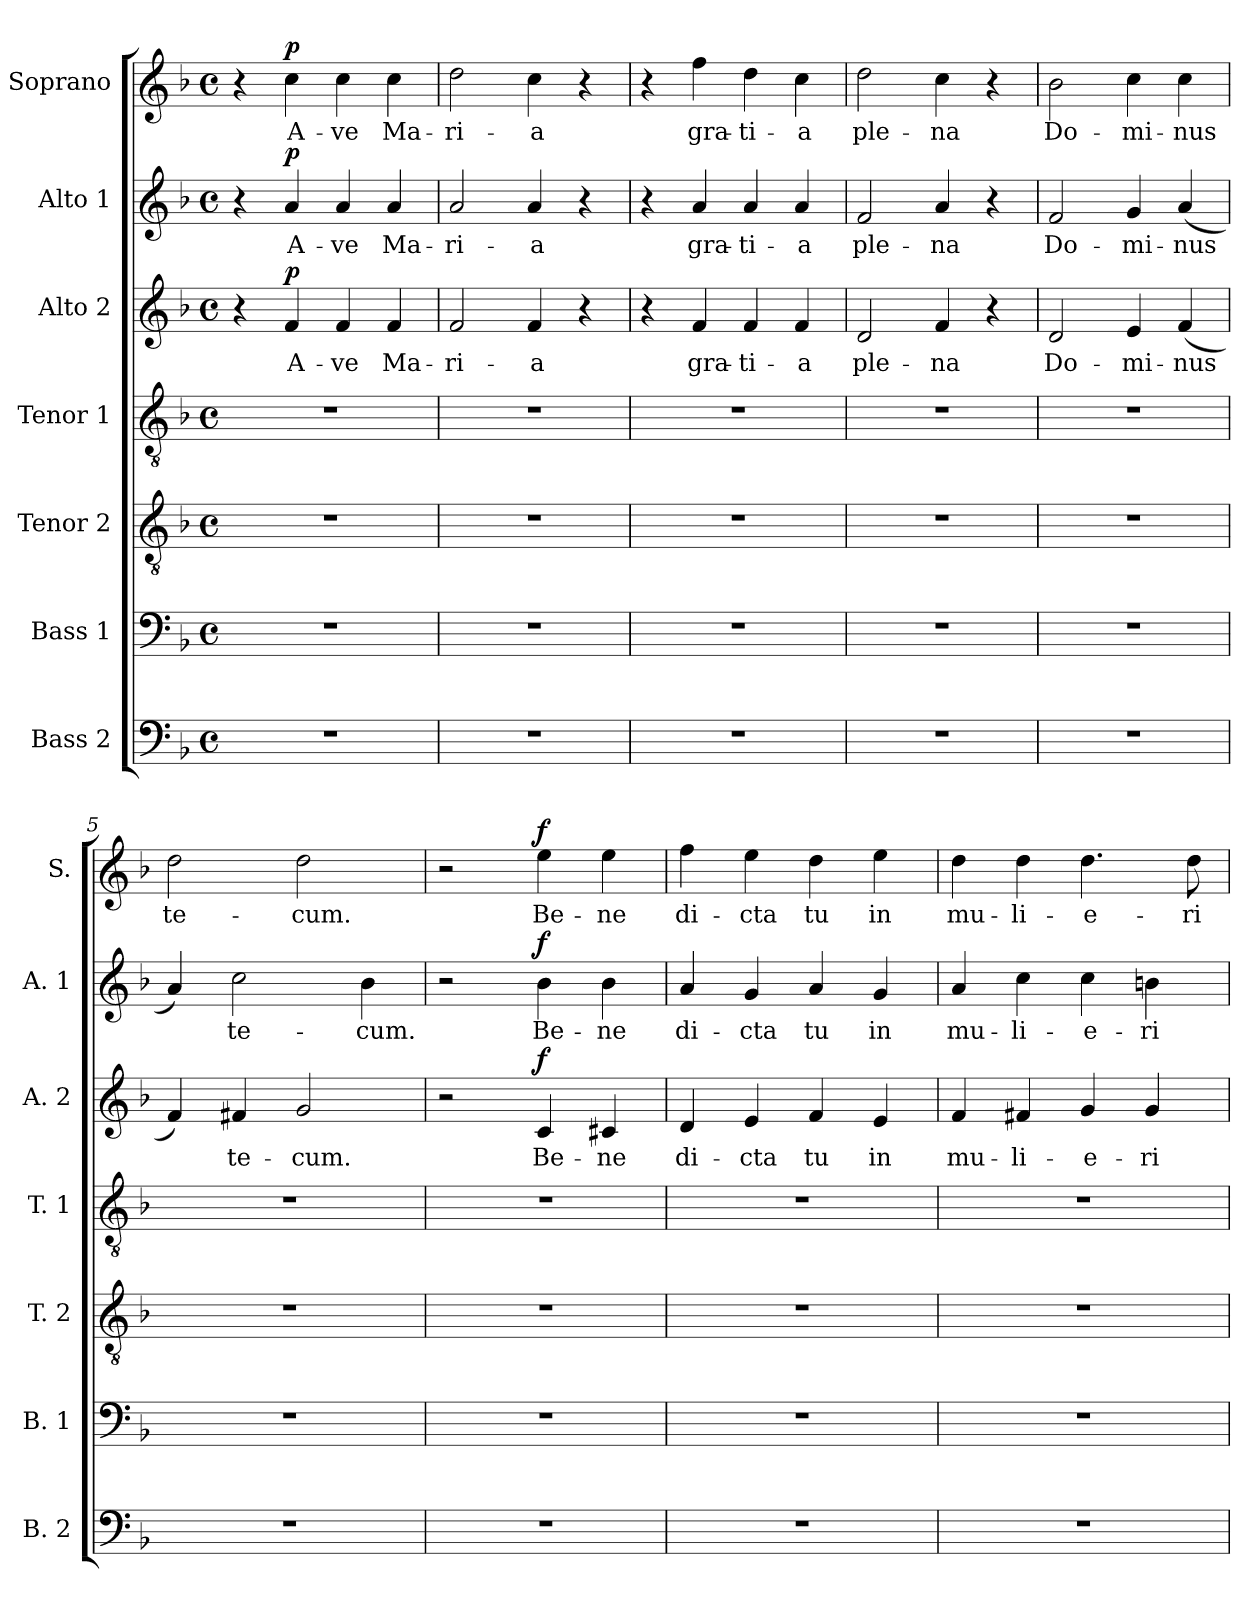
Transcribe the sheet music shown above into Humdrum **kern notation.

**kern	**kern	**kern	**kern	**kern	**text	**dynam	**kern	**text	**dynam	**kern	**text	**dynam
*part7	*part6	*part5	*part4	*part3	*part3	*part3	*part2	*part2	*part2	*part1	*part1	*part1
*staff7	*staff6	*staff5	*staff4	*staff3	*staff3	*staff3	*staff2	*staff2	*staff2	*staff1	*staff1	*staff1
*I"Bass 2	*I"Bass 1	*I"Tenor 2	*I"Tenor 1	*I"Alto 2	*	*	*I"Alto 1	*	*	*I"Soprano	*	*
*I'B. 2	*I'B. 1	*I'T. 2	*I'T. 1	*I'A. 2	*	*	*I'A. 1	*	*	*I'S.	*	*
*clefF4	*clefF4	*clefGv2	*clefGv2	*clefG2	*	*	*clefG2	*	*	*clefG2	*	*
*k[b-]	*k[b-]	*k[b-]	*k[b-]	*k[b-]	*	*	*k[b-]	*	*	*k[b-]	*	*
*M4/4	*M4/4	*M4/4	*M4/4	*M4/4	*	*	*M4/4	*	*	*M4/4	*	*
*met(c)	*met(c)	*met(c)	*met(c)	*met(c)	*	*	*met(c)	*	*	*met(c)	*	*
=	=	=	=	=	=	=	=	=	=	=	=	=
1r	1r	1r	1r	4r	.	.	4r	.	.	4r	.	.
!	!	!	!	!	!LO:LY:b	!LO:DY:a	!	!LO:LY:b	!LO:DY:a	!	!LO:LY:b	!LO:DY:a
.	.	.	.	4f/	A-	p	4a/	A-	p	4cc\	A-	p
!	!	!	!	!	!LO:LY:b	!	!	!LO:LY:b	!	!	!LO:LY:b	!
.	.	.	.	4f/	-ve	.	4a/	-ve	.	4cc\	-ve	.
!	!	!	!	!	!LO:LY:b	!	!	!LO:LY:b	!	!	!LO:LY:b	!
.	.	.	.	4f/	Ma-	.	4a/	Ma-	.	4cc\	Ma-	.
=1	=1	=1	=1	=1	=1	=1	=1	=1	=1	=1	=1	=1
!	!	!	!	!	!LO:LY:b	!	!	!LO:LY:b	!	!	!LO:LY:b	!
1r	1r	1r	1r	2f/	-ri-	.	2a/	-ri-	.	2dd\	-ri-	.
!	!	!	!	!	!LO:LY:b	!	!	!LO:LY:b	!	!	!LO:LY:b	!
.	.	.	.	4f/	-a	.	4a/	-a	.	4cc\	-a	.
.	.	.	.	4r	.	.	4r	.	.	4r	.	.
=2	=2	=2	=2	=2	=2	=2	=2	=2	=2	=2	=2	=2
1r	1r	1r	1r	4r	.	.	4r	.	.	4r	.	.
!	!	!	!	!	!LO:LY:b	!	!	!LO:LY:b	!	!	!LO:LY:b	!
.	.	.	.	4f/	gra-	.	4a/	gra-	.	4ff\	gra-	.
!	!	!	!	!	!LO:LY:b	!	!	!LO:LY:b	!	!	!LO:LY:b	!
.	.	.	.	4f/	-ti-	.	4a/	-ti-	.	4dd\	-ti-	.
!	!	!	!	!	!LO:LY:b	!	!	!LO:LY:b	!	!	!LO:LY:b	!
.	.	.	.	4f/	-a	.	4a/	-a	.	4cc\	-a	.
=3	=3	=3	=3	=3	=3	=3	=3	=3	=3	=3	=3	=3
!	!	!	!	!	!LO:LY:b	!	!	!LO:LY:b	!	!	!LO:LY:b	!
1r	1r	1r	1r	2d/	ple-	.	2f/	ple-	.	2dd\	ple-	.
!	!	!	!	!	!LO:LY:b	!	!	!LO:LY:b	!	!	!LO:LY:b	!
.	.	.	.	4f/	-na	.	4a/	-na	.	4cc\	-na	.
.	.	.	.	4r	.	.	4r	.	.	4r	.	.
=4	=4	=4	=4	=4	=4	=4	=4	=4	=4	=4	=4	=4
!	!	!	!	!	!LO:LY:b	!	!	!LO:LY:b	!	!	!LO:LY:b	!
1r	1r	1r	1r	2d/	Do-	.	2f/	Do-	.	2b-\	Do-	.
!	!	!	!	!	!LO:LY:b	!	!	!LO:LY:b	!	!	!LO:LY:b	!
.	.	.	.	4e/	-mi-	.	4g/	-mi-	.	4cc\	-mi-	.
!	!	!	!	!	!LO:LY:b	!	!	!LO:LY:b	!	!	!LO:LY:b	!
.	.	.	.	(<4f/	-nus	.	(<4a/	-nus	.	4cc\	-nus	.
=5	=5	=5	=5	=5	=5	=5	=5	=5	=5	=5	=5	=5
!	!	!	!	!	!	!	!	!	!	!	!LO:LY:b	!
1r	1r	1r	1r	4f/)	.	.	4a/)	.	.	2dd\	te-	.
!	!	!	!	!	!LO:LY:b	!	!	!LO:LY:b	!	!	!	!
.	.	.	.	4f#X/	te-	.	2cc\	te-	.	.	.	.
!	!	!	!	!	!LO:LY:b	!	!	!	!	!	!LO:LY:b	!
.	.	.	.	2g/	-cum.	.	.	.	.	2dd\	-cum.	.
!	!	!	!	!	!	!	!	!LO:LY:b	!	!	!	!
.	.	.	.	.	.	.	4b-\	-cum.	.	.	.	.
=6	=6	=6	=6	=6	=6	=6	=6	=6	=6	=6	=6	=6
1r	1r	1r	1r	2r	.	.	2r	.	.	2r	.	.
!	!	!	!	!	!LO:LY:b	!LO:DY:a	!	!LO:LY:b	!LO:DY:a	!	!LO:LY:b	!LO:DY:a
.	.	.	.	4c/	Be-	f	4b-\	Be-	f	4ee\	Be-	f
!	!	!	!	!	!LO:LY:b	!	!	!LO:LY:b	!	!	!LO:LY:b	!
.	.	.	.	4c#X/	-ne	.	4b-\	-ne	.	4ee\	-ne	.
!!LO:LB:g=z
=7	=7	=7	=7	=7	=7	=7	=7	=7	=7	=7	=7	=7
!	!	!	!	!	!LO:LY:b	!	!	!LO:LY:b	!	!	!LO:LY:b	!
1r	1r	1r	1r	4d/	di-	.	4a/	di-	.	4ff\	di-	.
!	!	!	!	!	!LO:LY:b	!	!	!LO:LY:b	!	!	!LO:LY:b	!
.	.	.	.	4e/	-cta	.	4g/	-cta	.	4ee\	-cta	.
!	!	!	!	!	!LO:LY:b	!	!	!LO:LY:b	!	!	!LO:LY:b	!
.	.	.	.	4f/	tu	.	4a/	tu	.	4dd\	tu	.
!	!	!	!	!	!LO:LY:b	!	!	!LO:LY:b	!	!	!LO:LY:b	!
.	.	.	.	4e/	in	.	4g/	in	.	4ee\	in	.
=8	=8	=8	=8	=8	=8	=8	=8	=8	=8	=8	=8	=8
!	!	!	!	!	!LO:LY:b	!	!	!LO:LY:b	!	!	!LO:LY:b	!
1r	1r	1r	1r	4f/	mu-	.	4a/	mu-	.	4dd\	mu-	.
!	!	!	!	!	!LO:LY:b	!	!	!LO:LY:b	!	!	!LO:LY:b	!
.	.	.	.	4f#X/	-li-	.	4cc\	-li-	.	4dd\	-li-	.
!	!	!	!	!	!LO:LY:b	!	!	!LO:LY:b	!	!	!LO:LY:b	!
.	.	.	.	4g/	-e-	.	4cc\	-e-	.	4.dd\	-e-	.
!	!	!	!	!	!LO:LY:b	!	!	!LO:LY:b	!	!	!	!
.	.	.	.	4g/	-ri-	.	4bn\	-ri-	.	.	.	.
!	!	!	!	!	!	!	!	!	!	!	!LO:LY:b	!
.	.	.	.	.	.	.	.	.	.	8dd\	-ri-	.
=	=	=	=	=	=	=	=	=	=	=	=	=
*-	*-	*-	*-	*-	*-	*-	*-	*-	*-	*-	*-	*-
